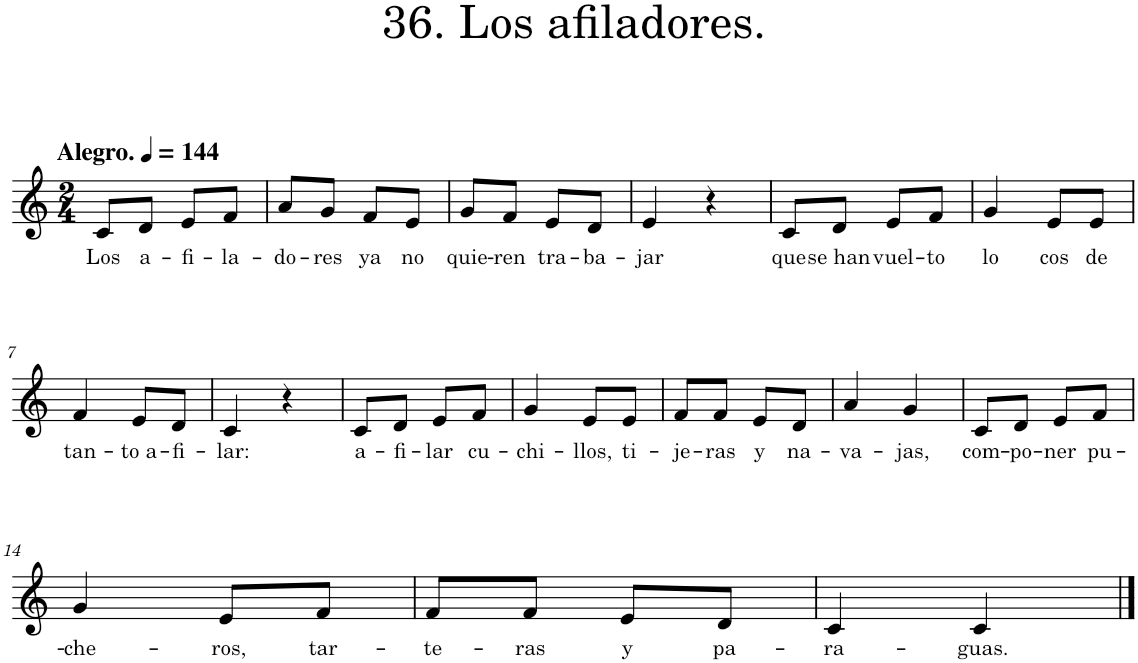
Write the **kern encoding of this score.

**kern	**text
*part1	*part1
*staff1	*staff1
*I"Piano	*
*I'Pno.	*
*clefG2	*
*k[]	*
*M2/4	*
*MM144	*
=1	=1
!LO:TX:a:B:t=Alegro.	!
!	!LO:LY:b
8c/L	Los
!	!LO:LY:b
8d/J	a-
!	!LO:LY:b
8e/L	-fi-
!	!LO:LY:b
8f/J	-la-
=2	=2
!	!LO:LY:b
8a/L	-do-
!	!LO:LY:b
8g/J	-res
!	!LO:LY:b
8f/L	ya
!	!LO:LY:b
8e/J	no
=3	=3
!	!LO:LY:b
8g/L	quie-
!	!LO:LY:b
8f/J	-ren
!	!LO:LY:b
8e/L	tra-
!	!LO:LY:b
8d/J	-ba-
=4	=4
!	!LO:LY:b
4e/	-jar
4r	.
=5	=5
!	!LO:LY:b
8c/L	que
!	!LO:LY:b
8d/J	se han
!	!LO:LY:b
8e/L	vuel-
!	!LO:LY:b
8f/J	-to
=6	=6
!	!LO:LY:b
4g/	lo
!	!LO:LY:b
8e/L	cos
!	!LO:LY:b
8e/J	de
!!LO:LB:g=z
=7	=7
!	!LO:LY:b
4f/	tan-
!	!LO:LY:b
8e/L	-to a-
!	!LO:LY:b
8d/J	-fi-
=8	=8
!	!LO:LY:b
4c/	-lar:
4r	.
=9	=9
!	!LO:LY:b
8c/L	a-
!	!LO:LY:b
8d/J	-fi-
!	!LO:LY:b
8e/L	-lar
!	!LO:LY:b
8f/J	cu-
=10	=10
!	!LO:LY:b
4g/	-chi-
!	!LO:LY:b
8e/L	-llos,
!	!LO:LY:b
8e/J	ti-
=11	=11
!	!LO:LY:b
8f/L	-je-
!	!LO:LY:b
8f/J	-ras
!	!LO:LY:b
8e/L	y
!	!LO:LY:b
8d/J	na-
=12	=12
!	!LO:LY:b
4a/	-va-
!	!LO:LY:b
4g/	-jas,
=13	=13
!	!LO:LY:b
8c/L	com-
!	!LO:LY:b
8d/J	-po-
!	!LO:LY:b
8e/L	-ner
!	!LO:LY:b
8f/J	pu-
!!LO:LB:g=z
=14	=14
!	!LO:LY:b
4g/	-che-
!	!LO:LY:b
8e/L	-ros,
!	!LO:LY:b
8f/J	tar-
=15	=15
!	!LO:LY:b
8f/L	-te-
!	!LO:LY:b
8f/J	-ras
!	!LO:LY:b
8e/L	y
!	!LO:LY:b
8d/J	pa-
=16	=16
!	!LO:LY:b
4c/	-ra-
!	!LO:LY:b
4c/	-guas.
==	==
*-	*-
